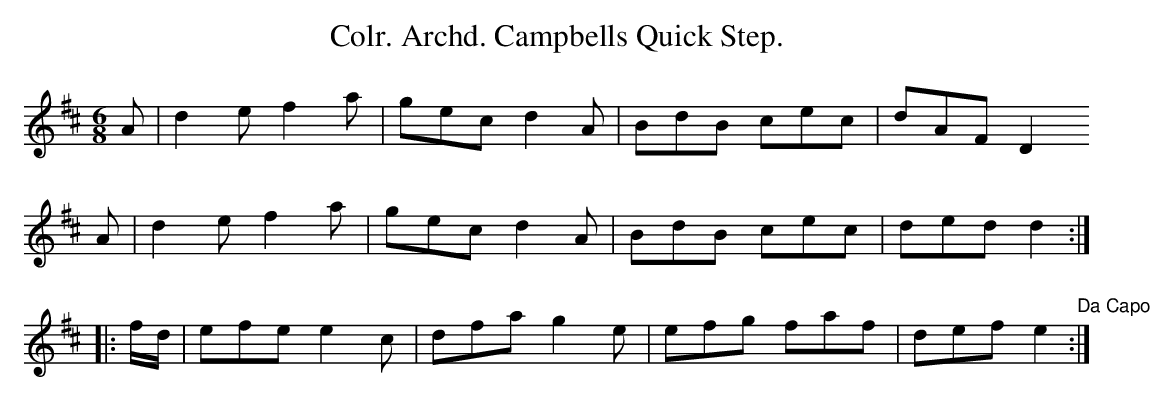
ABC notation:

X:1
T:Colr. Archd. Campbells Quick Step.
M:6/8
L:1/8
K:D
A   |d2e f2a|gec d2A|BdB cec|dAF D2
A   |d2e f2a|gec d2A|BdB cec|ded d2         :|
|:f/d/|efe e2c|dfa g2e|efg faf|def e2"Da Capo":|
